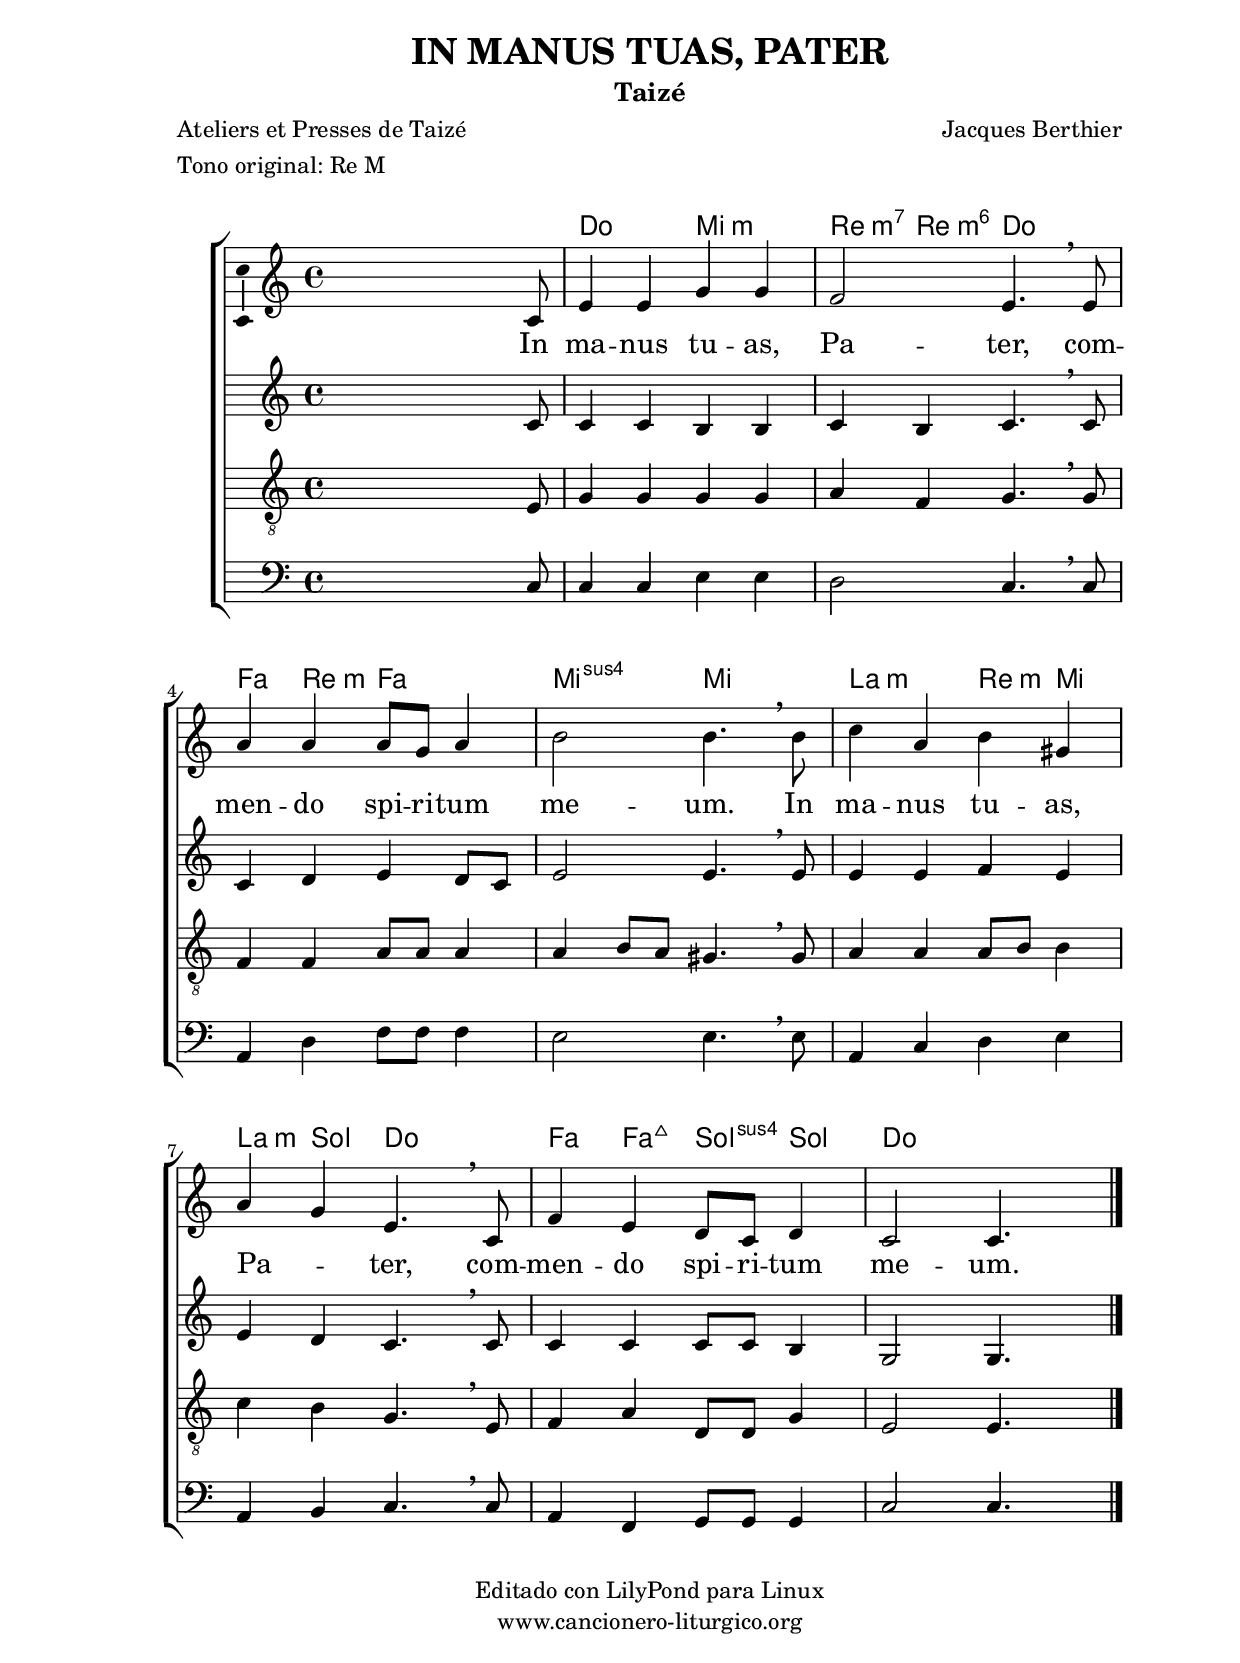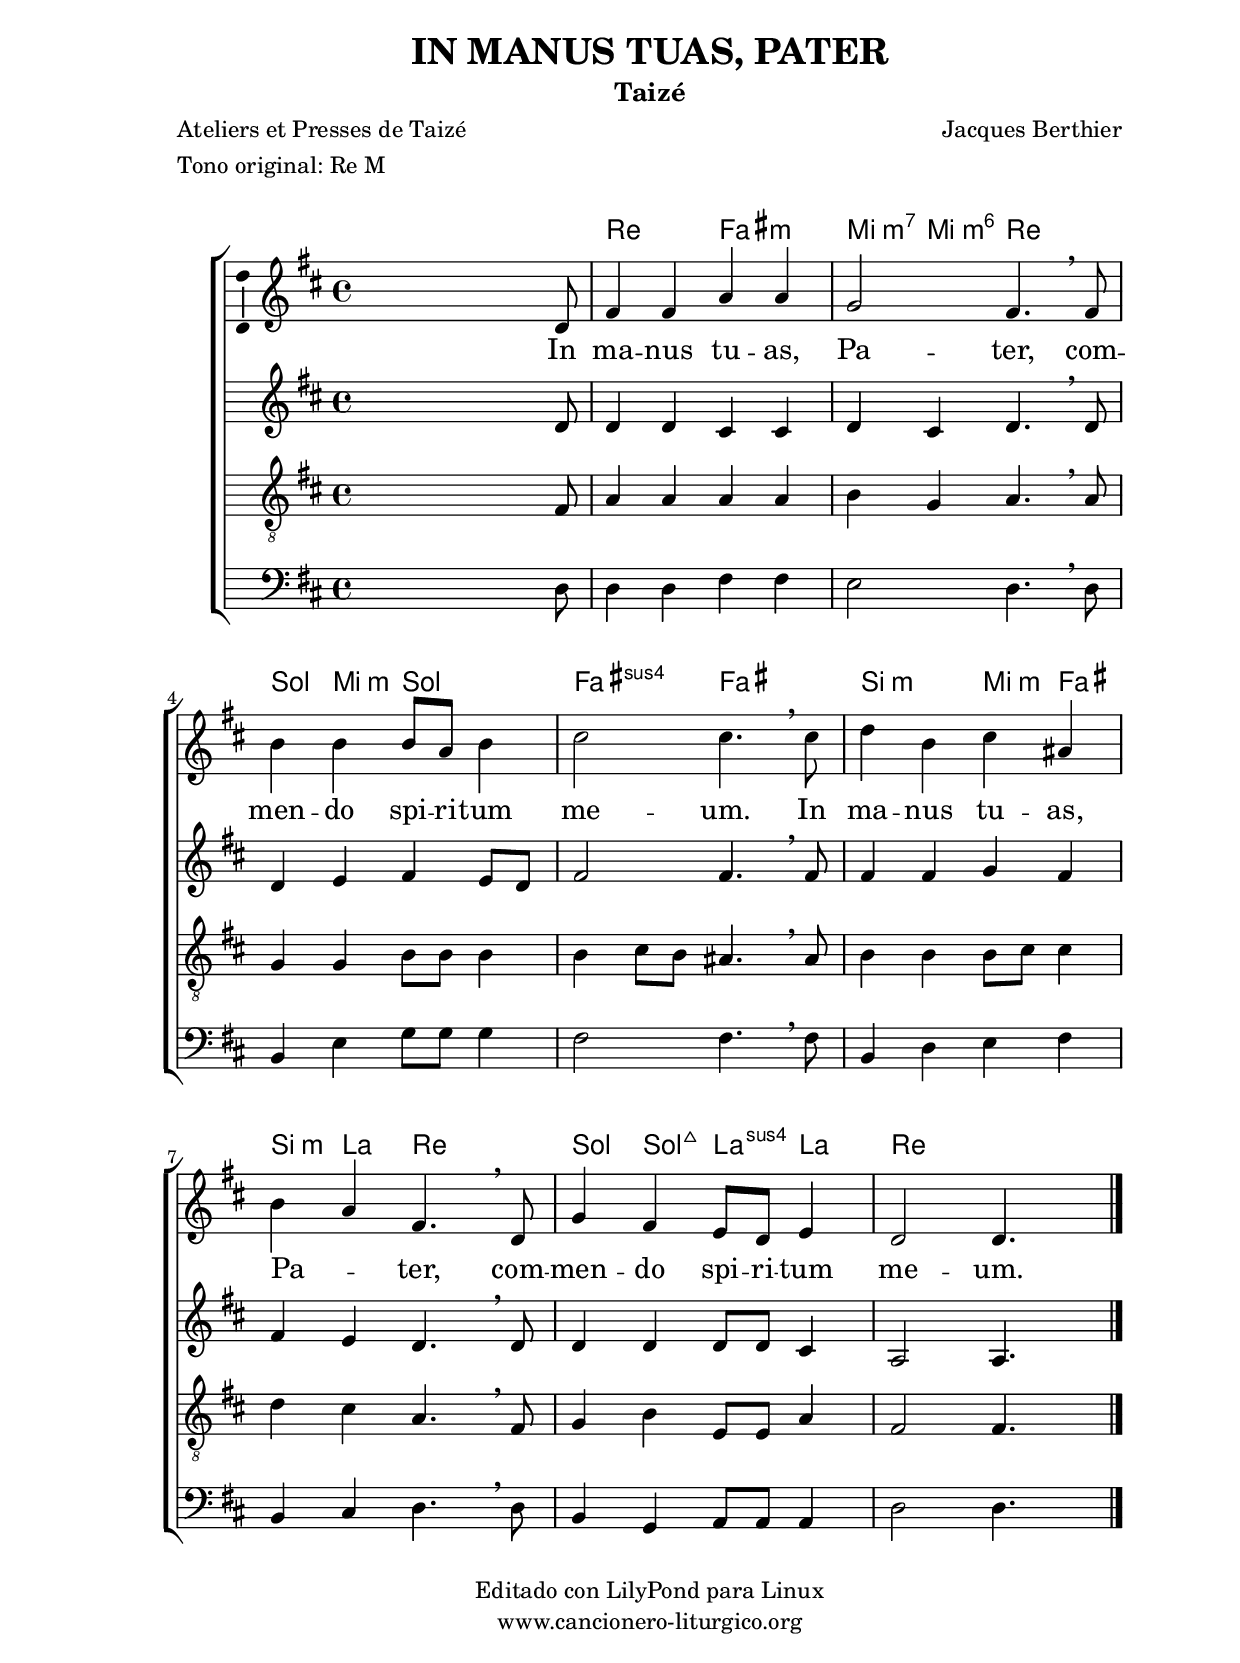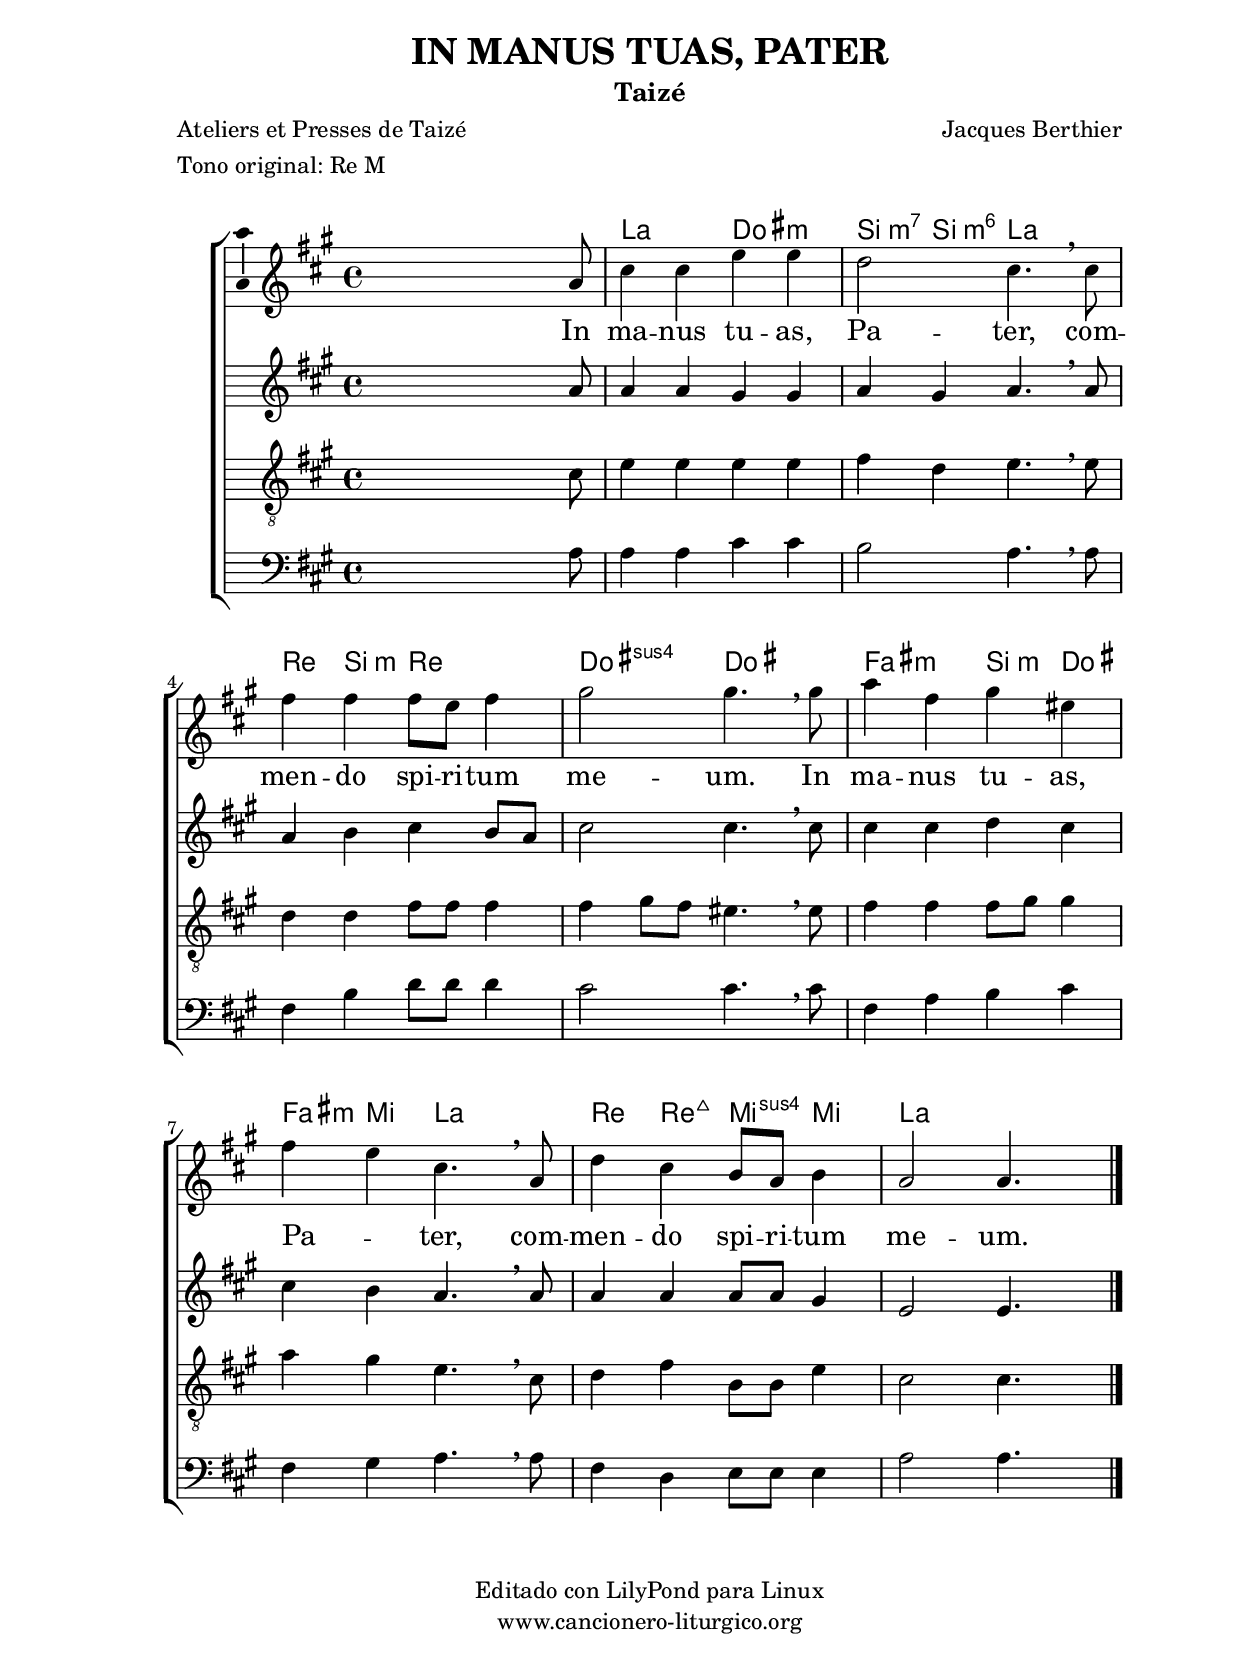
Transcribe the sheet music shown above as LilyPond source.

%
%para convertir .midi en .wav:
%timidity filename.midi -Ow -o finename.wav
%
%
%Para convertir de .wav a .mp3:
%lame -h -m j filename.wav
%
%
%para escuchar el midi:
%timidity nombrefichero.midi
%


%versión de lilypond para la que se ha escrito esta partitura:
\version "2.16.0"

	%Tamaño papel
	#(set-default-paper-size "a4")
	%Tamaño partitura
	#(set-global-staff-size 20)
	%No responde al pulsar sobre una nota
	#(ly:set-option 'point-and-click #f)

%parámetros del encabezamiento:
\header {
	title = "IN MANUS TUAS, PATER"
	subtitle = "Taizé"
	composer = "Jacques Berthier"
	poet = "Ateliers et Presses de Taizé"
	meter = "Tono original: Re M"
	arranger = ""
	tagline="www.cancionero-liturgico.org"
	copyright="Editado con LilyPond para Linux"
	}

%parámetros asociados al papel:
\paper  {
	oddHeaderMarkup = \markup {\fill-line { \on-the-fly #not-first-page \fromproperty #'header:title \on-the-fly #not-first-page \fromproperty #'header:composer }}
	evenHeaderMarkup = \markup {\fill-line { \fromproperty #'header:composer \fromproperty #'header:title }}
	#(set-paper-size "a4")
	print-page-number = ##f
	first-page-number = 1
	print-first-page-number = ##f
%	head-separation = 3.0 \cm
	top-margin = 2.0 \cm
	bottom-margin = 0.5\cm
%%%	bottom-margin = -2.0\cm
	left-margin = 3.0 \cm
	line-width = 16.0 \cm 
	indent = 8\mm
	interscoreline = 2.\mm
	between-system-space = 15\mm
%	para que las partituras no llenen la hoja:
	ragged-bottom = ##t
%	idem para la última hoja:
	ragged-last-bottom = ##f
%	para que las partituras llenen el ancho del papel:
	ragged-last = ##f
	after-title-space = 2.5 \cm
%page-count=1
%system-count=2

	%Flexible Vertical Spacing
%	markup-markup-spacing =
%	#'((basic-distance . 15) (minimum-distance . 15) (padding . 3))
	markup-system-spacing =
	#'((basic-distance . 15) (minimum-distance . 15) (padding . 3))
	system-system-spacing =
	#'((basic-distance . 15) (minimum-distance . 15) (padding . 3))
	score-system-spacing =
	#'((basic-distance . 15) (minimum-distance . 15) (padding . 5))
%	top-system-spacing = % header
%	#'((basic-distance . 8) (minimum-distance . 0) (padding . 0))
%	top-markup-spacing =
%	#'((basic-distance . 20) (minimum-distance . 20) (padding . 0))
	last-bottom-spacing = % footer
	#'((basic-distance . 5) (minimum-distance . 5) (padding . 0))
%	score-markup-spacing =
%	#'((basic-distance . 16) (minimum-distance . 13) (padding . 0))

	}


%parámetros que afectan a toda la partitura:
global =  {
	%clave de sol (G):
	\clef G
	%armadura:
	\transpose d c
	\key d \major
	\tempo 4=74
	\set Score.tempoHideNote = ##t
	}


acordes = {
	\italianChords
	\chordmode {
	\transpose d c
{

s1
d2 fis:m e4:m7 e:m6 d2 g4 e:m g2 fis:sus4 fis
b2:m e4:m fis b:m a d2 g4 g:maj7 a:sus4 a d1

	}
	}
}

melodia = 

	\transpose d c
{
	\relative c'{
	\time 4/4

s2 s4 s8 d8
fis4 fis a a
g2 fis4. \breathe fis8
b4 b b8 a b4
cis2 cis4. \breathe cis8
d4 b cis ais
b4 a fis4. \breathe d8
g4 fis e8 d e4
d2 d4. s8

\bar "|."
	}
	}

melodiados = 

	\transpose d c
{
	\relative c'{
	\time 4/4

s2 s4 s8 d8
d4 d cis cis
d4 cis d4. \breathe d8
d4 e fis e8 d
fis2 fis4. \breathe fis8
fis4 fis g fis
fis4 e d4. \breathe d8
d4 d d8 d cis4
a2 a4. s8

\bar "|."
	}
	}

melodiatres = 

	\transpose d c
{
	\relative c{
	\time 4/4

\clef "G_8"
%\clef F

s2 s4 s8 fis8
a4 a a a
b4 g a4. \breathe a8
g4 g b8 b b4
b4 cis8 b ais4. \breathe ais8
b4 b b8 cis cis4
d4 cis a4. \breathe fis8
g4 b e,8 e a4
fis2 fis4. s8

\bar "|."
	}
	}

melodiacuatro = 

	\transpose d c
{
	\relative c{
	\time 4/4

s2 s4 s8 d8
d4 d fis fis
e2 d4. \breathe d8
b4 e g8 g g4
fis2 fis4. \breathe fis8
b,4 d e fis
b,4 cis d4. \breathe d8
b4 g a8 a a4
d2 d4. s8

\bar "|."
	}
	}

texto = \lyricmode {
In ma -- nus tu -- as, Pa -- ter,
com -- men -- do spi -- ri -- tum me -- um.
In ma -- nus tu -- as, Pa -- _ ter,
com -- men -- do spi -- ri -- tum me -- um.
	}


acordesStaff = \context ChordNames = acordesStaff <<
	\set chordChanges = ##t
	\acordes
	>>


vozStaff = \context Voice = vozStaff
\with {\consists "Ambitus_engraver"}
<<
%	\set Staff.instrumentName = ""
%	\set Staff.shortInstrumentName = ""
%	\set Staff.midiInstrument = #"clarinet"
%	\set Staff.midiInstrument = #"cello"
%	\set Staff.midiInstrument = #"flute"
	\set Staff.midiInstrument = #"electric guitar (jazz)"
%	\set Staff.midiInstrument = #"english horn"
%	\set Staff.midiInstrument = #"violin"
%	\set Staff.midiInstrument = #"glockenspiel"
	\set Staff.midiMinimumVolume = #0.7
	\set Staff.midiMaximumVolume = #0.9
	\global
	\melodia
	>>

vozdosStaff = \context Voice = vozdosStaff
<<
	\set Staff.instrumentName = ""
	\set Staff.shortInstrumentName = ""
	\override Staff.StaffSymbol #'staff-space = #(magstep -0.35)
	\set Staff.midiInstrument = #"flute"
	\set Staff.midiMinimumVolume = #0.7
	\set Staff.midiMaximumVolume = #0.9
	\global
	\melodiados
	>>

voztresStaff = \context Voice = voztresStaff
<<
	\set Staff.instrumentName = ""
	\set Staff.shortInstrumentName = ""
	\override Staff.StaffSymbol #'staff-space = #(magstep -0.35)
	\set Staff.midiInstrument = #"flute"
	\set Staff.midiMinimumVolume = #0.7
	\set Staff.midiMaximumVolume = #0.9
	\global
%%%	%Cambio a clave de fa (F):
%%%	\clef F
	\melodiatres
	>>

vozcuatroStaff = \context Voice = vozcuatroStaff
<<
	\set Staff.instrumentName = ""
	\set Staff.shortInstrumentName = ""
	\override Staff.StaffSymbol #'staff-space = #(magstep -0.35)
	\set Staff.midiInstrument = #"flute"
	\set Staff.midiMinimumVolume = #0.7
	\set Staff.midiMaximumVolume = #0.9
	\global
	%Cambio a clave de fa (F):
	\clef F
	\melodiacuatro
	>>

textoStaff = \context Lyrics = textoStaff <<
	\lyricsto vozStaff \texto
	>>

\book {
	\score {
		\context ChoirStaff {
%			\override StaffGroup.SystemStartBracket #'collapse-height = #1
%			\override Score.SystemStartBar #'collapse-height = #1
			<<
			\acordesStaff
			\vozStaff
			\textoStaff
			\vozdosStaff
			\voztresStaff
			\vozcuatroStaff
			>>
			}
		\layout {
	    		\context {
				\Lyrics
				\override LyricText #'font-size = #2
				}
	   		 \context {
				\Score
				\override StaffSymbol #'staff-space = #(magstep +3)
				}
			}
		}
	\score {
		\unfoldRepeats
		\context ChoirStaff {
			<<
			\acordesStaff
			\vozStaff
			\vozdosStaff
			\voztresStaff
			\vozcuatroStaff
			>>
			}
		\midi {
	  		\context {
	  			\Score
				tempoWholesPerMinute = #(ly:make-moment 70 4)
				}
			}
		}
	}



#(define output-suffix "C")
\book {
	\score {
		\context ChoirStaff {
%			\override StaffGroup.SystemStartBracket #'collapse-height = #1
%			\override Score.SystemStartBar #'collapse-height = #1
\transpose c d
			<<
			\acordesStaff
			\vozStaff
			\textoStaff
			\vozdosStaff
			\voztresStaff
			\vozcuatroStaff
			>>
			}
		\layout {
	    		\context {
				\Lyrics
				\override LyricText #'font-size = #2
				}
	   		 \context {
				\Score
				\override StaffSymbol #'staff-space = #(magstep +3)
				}
			}
		}
	}

#(define output-suffix "S")
\book {
	\score {
		\context ChoirStaff {
%			\override StaffGroup.SystemStartBracket #'collapse-height = #1
%			\override Score.SystemStartBar #'collapse-height = #1
\transpose c a
			<<
			\acordesStaff
			\vozStaff
			\textoStaff
			\vozdosStaff
			\voztresStaff
			\vozcuatroStaff
			>>
			}
		\layout {
	    		\context {
				\Lyrics
				\override LyricText #'font-size = #2
				}
	   		 \context {
				\Score
				\override StaffSymbol #'staff-space = #(magstep +3)
				}
			}
		}
	}


